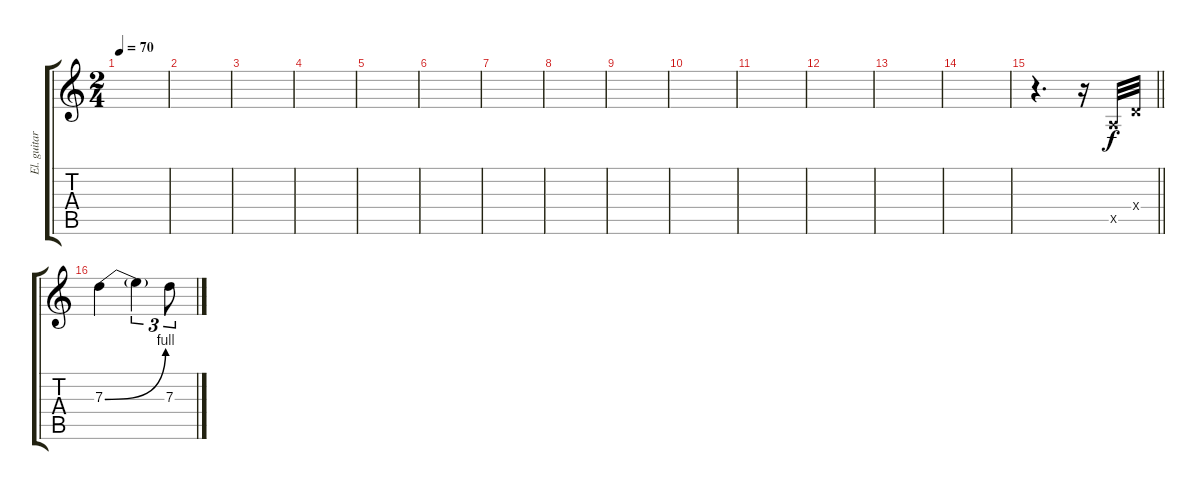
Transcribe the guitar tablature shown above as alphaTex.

\track ("El. guitar (Эл. гитара)" "El. guitar") {instrument overdrivenguitar}
\staff {score tabs}
\tuning (E4 B3 G3 D3 A2 E2) {hide}
\ts (2 4)
\tempo 70
\clef g2
\ks c
|
|
|
|
|
|
|
|
|
|
|
|
|
|
\barLineRight lightlight
r.4{d} r.16 0.5{x}.32 0.4{x}.32 |
7.3{be (bend 0 0 60 4)}.4 7.3{t}.4{tu (3 2)} 7.3.8{tu (3 2)}
